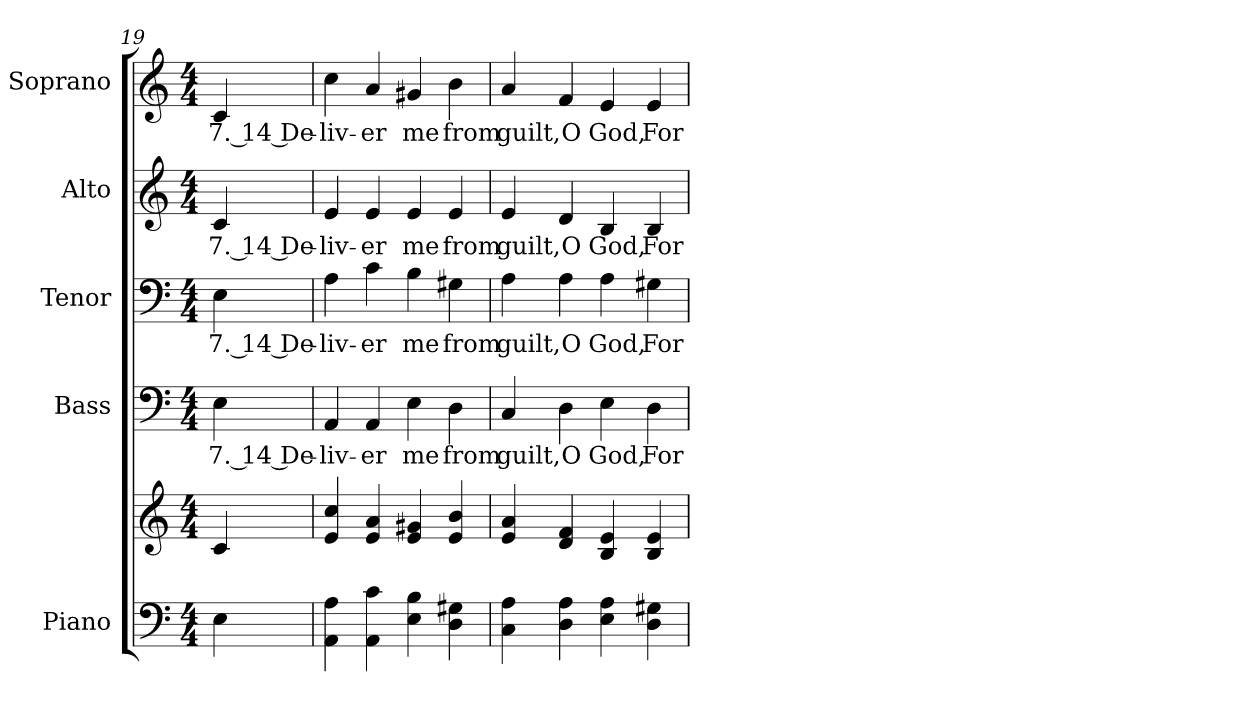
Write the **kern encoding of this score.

**kern	**kern	**kern	**text	**kern	**text	**kern	**text	**kern	**text
*part5	*part5	*part4	*part4	*part3	*part3	*part2	*part2	*part1	*part1
*staff6	*staff5	*staff4	*staff4	*staff3	*staff3	*staff2	*staff2	*staff1	*staff1
*I"Piano	*	*I"Bass	*	*I"Tenor	*	*I"Alto	*	*I"Soprano	*
*I'Pno.	*	*I'B.	*	*I'T.	*	*I'A.	*	*I'S.	*
*clefF4	*clefG2	*clefF4	*	*clefF4	*	*clefG2	*	*clefG2	*
*k[]	*k[]	*k[]	*	*k[]	*	*k[]	*	*k[]	*
*C:	*C:	*C:	*	*C:	*	*C:	*	*C:	*
*M4/4	*M4/4	*M4/4	*	*M4/4	*	*M4/4	*	*M4/4	*
=19	=19	=19	=19	=19	=19	=19	=19	=19	=19
!	!	!	!LO:LY:b:color=#000000	!	!	!	!	!	!
!	!	!	!	!	!LO:LY:b:color=#000000	!	!	!	!
!	!	!	!	!	!	!	!LO:LY:b:color=#000000	!	!
!	!	!	!	!	!	!	!	!	!LO:LY:b:color=#000000
4Ei\	4ci/	4Ei\	7. 14 De-	4Ei\	7. 14 De-	4ci/	7. 14 De-	4ci/	7. 14 De-
=20	=20	=20	=20	=20	=20	=20	=20	=20	=20
!	!	!	!LO:LY:b:color=#000000	!	!	!	!	!	!
!	!	!	!	!	!LO:LY:b:color=#000000	!	!	!	!
!	!	!	!	!	!	!	!LO:LY:b:color=#000000	!	!
!	!	!	!	!	!	!	!	!	!LO:LY:b:color=#000000
4AAi\ 4Ai	4ei/ 4cci	4AAi/	-liv-	4Ai\	-liv-	4ei/	-liv-	4cci\	-liv-
!	!	!	!LO:LY:b:color=#000000	!	!	!	!	!	!
!	!	!	!	!	!LO:LY:b:color=#000000	!	!	!	!
!	!	!	!	!	!	!	!LO:LY:b:color=#000000	!	!
!	!	!	!	!	!	!	!	!	!LO:LY:b:color=#000000
4AAi\ 4ci	4ei/ 4ai	4AAi/	-er	4ci\	-er	4ei/	-er	4ai/	-er
!	!	!	!LO:LY:b:color=#000000	!	!	!	!	!	!
!	!	!	!	!	!LO:LY:b:color=#000000	!	!	!	!
!	!	!	!	!	!	!	!LO:LY:b:color=#000000	!	!
!	!	!	!	!	!	!	!	!	!LO:LY:b:color=#000000
4Ei\ 4Bi	4ei/ 4g#Xi	4Ei\	me	4Bi\	me	4ei/	me	4g#Xi/	me
!	!	!	!LO:LY:b:color=#000000	!	!	!	!	!	!
!	!	!	!	!	!LO:LY:b:color=#000000	!	!	!	!
!	!	!	!	!	!	!	!LO:LY:b:color=#000000	!	!
!	!	!	!	!	!	!	!	!	!LO:LY:b:color=#000000
4Di\ 4G#Xi	4ei/ 4bi	4Di\	from	4G#Xi\	from	4ei/	from	4bi\	from
!!LO:PB:g=z
=21	=21	=21	=21	=21	=21	=21	=21	=21	=21
!	!	!	!LO:LY:b:color=#000000	!	!	!	!	!	!
!	!	!	!	!	!LO:LY:b:color=#000000	!	!	!	!
!	!	!	!	!	!	!	!LO:LY:b:color=#000000	!	!
!	!	!	!	!	!	!	!	!	!LO:LY:b:color=#000000
4Ci\ 4Ai	4ei/ 4ai	4Ci/	guilt,	4Ai\	guilt,	4ei/	guilt,	4ai/	guilt,
!	!	!	!LO:LY:b:color=#000000	!	!	!	!	!	!
!	!	!	!	!	!LO:LY:b:color=#000000	!	!	!	!
!	!	!	!	!	!	!	!LO:LY:b:color=#000000	!	!
!	!	!	!	!	!	!	!	!	!LO:LY:b:color=#000000
4Di\ 4Ai	4di/ 4fi	4Di\	O	4Ai\	O	4di/	O	4fi/	O
!	!	!	!LO:LY:b:color=#000000	!	!	!	!	!	!
!	!	!	!	!	!LO:LY:b:color=#000000	!	!	!	!
!	!	!	!	!	!	!	!LO:LY:b:color=#000000	!	!
!	!	!	!	!	!	!	!	!	!LO:LY:b:color=#000000
4Ei\ 4Ai	4Bi/ 4ei	4Ei\	God,	4Ai\	God,	4Bi/	God,	4ei/	God,
!	!	!	!LO:LY:b:color=#000000	!	!	!	!	!	!
!	!	!	!	!	!LO:LY:b:color=#000000	!	!	!	!
!	!	!	!	!	!	!	!LO:LY:b:color=#000000	!	!
!	!	!	!	!	!	!	!	!	!LO:LY:b:color=#000000
4Di\ 4G#Xi	4Bi/ 4ei	4Di\	For-	4G#Xi\	For-	4Bi/	For-	4ei/	For-
=	=	=	=	=	=	=	=	=	=
*-	*-	*-	*-	*-	*-	*-	*-	*-	*-
